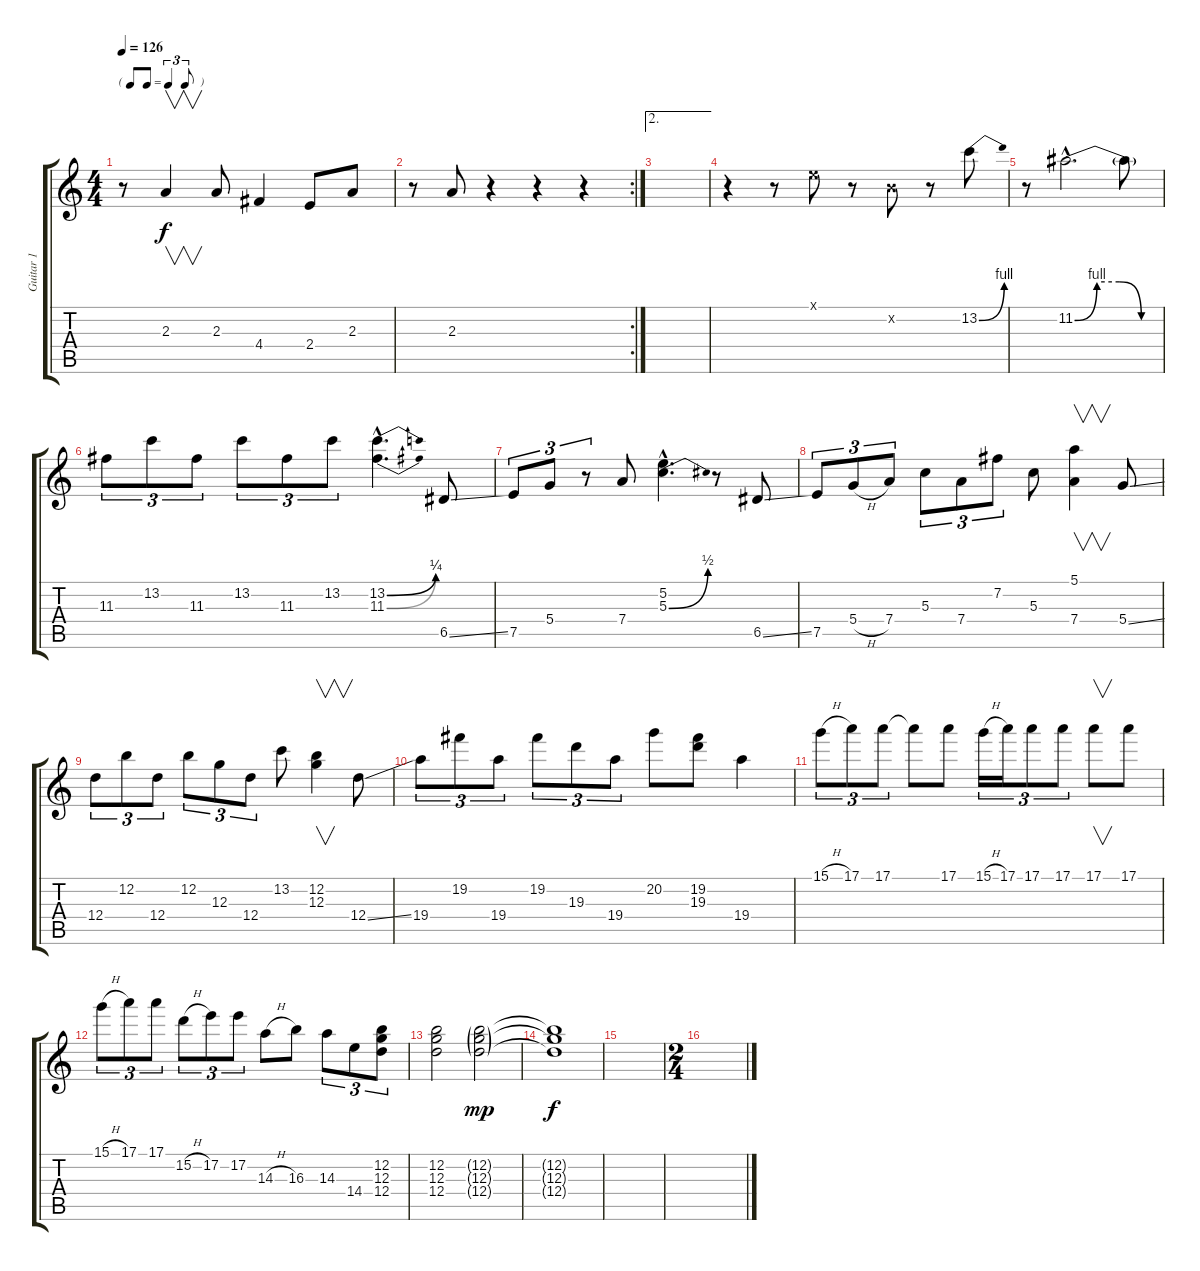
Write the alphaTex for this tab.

\track ("Guitar 1" "Guitar 1") {instrument distortionguitar}
\staff {score tabs}
\tuning (E4 B3 G3 D3 A2 E2) {hide}
\ts (4 4)
\tf triplet8th
\tempo 126
\clef g2
\ks c
r.8{dy f} 2.3.4{v} 2.3.8 4.4.4 2.4.8 2.3.8 |
\rc 2
r.8 2.3.8 r.4 r.4 r.4 |
\ae 2
|
r.4 r.8 0.1{x}.8{volume 16} r.8 0.2{x}.8 r.8 13.2{be (bend 0 0 60 4)}.8 |
r.8 11.2{be (custom 0 0 15 4 30 4 45 0 60 0) hac}.2{d} 11.2{t}.8 |
11.3.8{tu (3 2)} 13.2.8{tu (3 2)} 11.3.8{tu (3 2)} 13.2.8{tu (3 2)} 11.3.8{tu (3 2)} 13.2.8{tu (3 2)} (13.2{be (bend 0 0 60 1) hac} 11.3{be (bend 0 0 60 1) hac}).4{d} 6.5{ss}.8 |
7.5.8{tu (3 2)} 5.4.8{tu (3 2)} r.8{tu (3 2)} 7.4.8 (5.2{hac} 5.3{be (bend 0 0 60 2) hac}).4{d} r.8 6.5{ss}.8 |
7.5.8{tu (3 2)} 5.4{h}.8{tu (3 2)} 7.4.8{tu (3 2)} 5.3.8{tu (3 2)} 7.4.8{tu (3 2)} 7.2.8{tu (3 2)} 5.3.8 (5.1 7.4).4{v} 5.4{ss}.8 |
12.4.8{tu (3 2)} 12.2.8{tu (3 2)} 12.4.8{tu (3 2)} 12.2.8{tu (3 2)} 12.3.8{tu (3 2)} 12.4.8{tu (3 2)} 13.2.8 (12.2 12.3).4{v} 12.4{ss}.8 |
19.4.8{tu (3 2)} 19.2.8{tu (3 2)} 19.4.8{tu (3 2)} 19.2.8{tu (3 2)} 19.3.8{tu (3 2)} 19.4.8{tu (3 2)} 20.2.8 (19.2 19.3).8 19.4.4 |
15.1{h}.8{tu (3 2)} 17.1.8{tu (3 2)} 17.1.8{tu (3 2)} 17.1{t}.8 17.1.8 15.1{h}.16{tu (3 2)} 17.1.16{tu (3 2)} 17.1.8{tu (3 2)} 17.1.8{tu (3 2)} 17.1.8{v} 17.1.8 |
15.1{h}.8{tu (3 2)} 17.1.8{tu (3 2)} 17.1.8{tu (3 2)} 15.2{h}.8{tu (3 2)} 17.2.8{tu (3 2)} 17.2.8{tu (3 2)} 14.3{h}.8 16.3.8 14.3.8{tu (3 2)} 14.4.8{tu (3 2)} (12.2 12.3 12.4).8{tu (3 2) volume 11} |
(12.2 12.3 12.4).2 (12.2{g} 12.3{g} 12.4{g}).2{dy mp} |
(12.2{t} 12.3{t} 12.4{t}).1{dy f} |
|
\ts (2 4)
